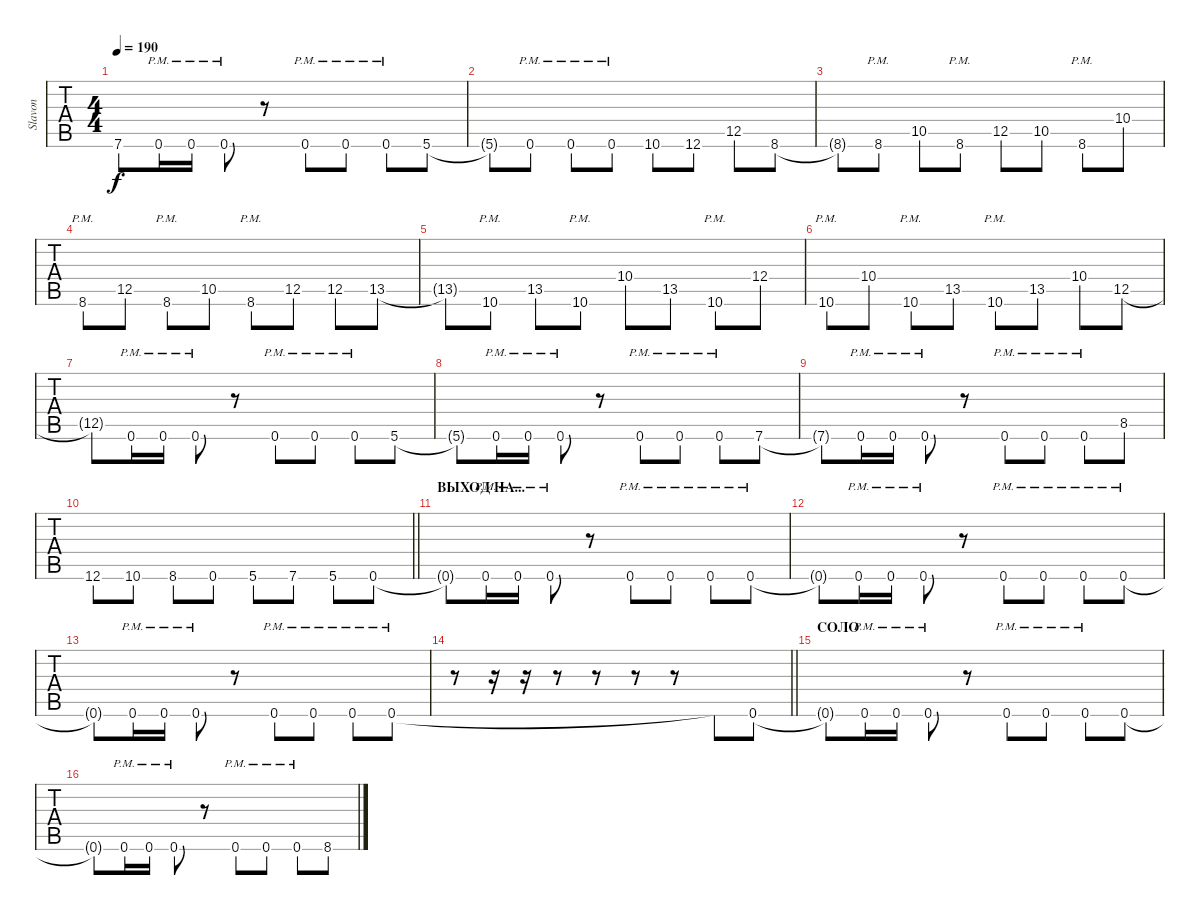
\track ("Slavon" "Slavon") {instrument distortionguitar}
\staff {tabs}
\tuning (E4 B3 G3 D3 A2 D2) {hide}
\ts (4 4)
\tempo 190
\clef g2
\ks c
7.6{t}.8{dy f} 0.6{pm}.16 0.6{pm}.16 0.6{pm}.8 r.8 0.6{pm}.8 0.6{pm}.8 0.6{pm}.8 5.6.8 |
5.6{t}.8 0.6{pm}.8 0.6{pm}.8 0.6{pm}.8 10.6.8 12.6.8 12.5.8 8.6.8 |
8.6{t}.8 8.6{pm}.8 10.5.8 8.6{pm}.8 12.5.8 10.5.8 8.6{pm}.8 10.4.8 |
8.6{pm}.8 12.5.8 8.6{pm}.8 10.5.8 8.6{pm}.8 12.5.8 12.5.8 13.5.8 |
13.5{t}.8 10.6{pm}.8 13.5.8 10.6{pm}.8 10.4.8 13.5.8 10.6{pm}.8 12.4.8 |
10.6{pm}.8 10.4.8 10.6{pm}.8 13.5.8 10.6{pm}.8 13.5.8 10.4.8 12.5.8 |
12.5{t}.8 0.6{pm}.16 0.6{pm}.16 0.6{pm}.8 r.8 0.6{pm}.8 0.6{pm}.8 0.6{pm}.8 5.6.8 |
5.6{t}.8 0.6{pm}.16 0.6{pm}.16 0.6{pm}.8 r.8 0.6{pm}.8 0.6{pm}.8 0.6{pm}.8 7.6.8 |
7.6{t}.8 0.6{pm}.16 0.6{pm}.16 0.6{pm}.8 r.8 0.6{pm}.8 0.6{pm}.8 0.6{pm}.8 8.5.8 |
\barLineRight lightlight
12.6.8 10.6.8 8.6.8 0.6.8 5.6.8 7.6.8 5.6.8 0.6.8 |
\section ("" "ВЫХОД НА...")
0.6{t}.8 0.6{pm}.16 0.6{pm}.16 0.6{pm}.8 r.8 0.6{pm}.8 0.6{pm}.8 0.6{pm}.8 0.6{pm}.8 |
0.6{t}.8 0.6{pm}.16 0.6{pm}.16 0.6{pm}.8 r.8 0.6{pm}.8 0.6{pm}.8 0.6{pm}.8 0.6{pm}.8 |
0.6{t}.8 0.6{pm}.16 0.6{pm}.16 0.6{pm}.8 r.8 0.6{pm}.8 0.6{pm}.8 0.6{pm}.8 0.6{pm}.8 |
\barLineRight lightlight
r.8 r.16 r.16 r.8 r.8 r.8 r.8 0.6{t}.8 0.6.8 |
\section ("" "СОЛО")
0.6{t}.8 0.6{pm}.16 0.6{pm}.16 0.6{pm}.8 r.8 0.6{pm}.8 0.6{pm}.8 0.6{pm}.8 0.6.8 |
0.6{t}.8 0.6{pm}.16 0.6{pm}.16 0.6{pm}.8 r.8 0.6{pm}.8 0.6{pm}.8 0.6{pm}.8 8.6.8
